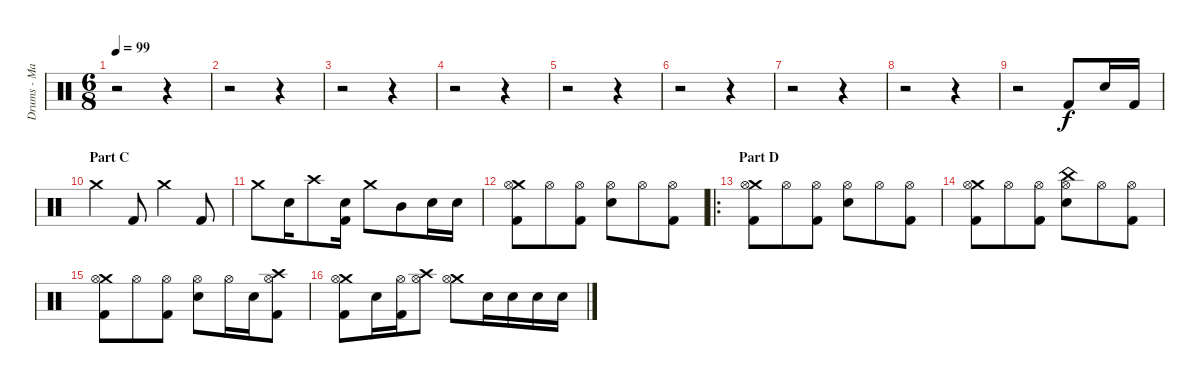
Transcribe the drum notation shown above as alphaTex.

\track ("Drums - Martin Mendez" "Drums - Ma") {instrument percussion}
\staff {score}
\articulation defaults
\ts (6 8)
\tempo 99
\clef neutral
\ks c
r.2{dy f} r.4 |
r.2 r.4 |
r.2 r.4 |
r.2 r.4 |
r.2 r.4 |
r.2 r.4 |
r.2 r.4 |
r.2 r.4 |
r.2 "Kick (hit) 2".8 "Snare (hit) 2".16 "Kick (hit) 2".16 |
\section ("" "Part C")
"Crash medium (hit)".4 "Kick (hit) 2".8 "Crash medium (hit)".4 "Kick (hit) 2".8 |
"Crash medium (hit)".8 "Snare (hit) 2".16 "Crash high (hit)".8 ("Snare (hit) 2" "Kick (hit) 2").16 "Crash medium (hit)".8 "Mid Tom (hit)".8 "Snare (hit) 2".16 "Snare (hit) 2".16 |
("Crash medium (hit)" "Hi-Hat (open)" "Kick (hit) 2").8 "Hi-Hat (open)".8 ("Hi-Hat (open)" "Kick (hit) 2").8 ("Hi-Hat (open)" "Snare (hit) 2").8 "Hi-Hat (open)".8 ("Hi-Hat (open)" "Kick (hit) 2").8 |
\ro
\section ("" "Part D")
("Crash medium (hit)" "Hi-Hat (open)" "Kick (hit) 2").8 "Hi-Hat (open)".8 ("Hi-Hat (open)" "Kick (hit) 2").8 ("Hi-Hat (open)" "Snare (hit) 2").8 "Hi-Hat (open)".8 ("Hi-Hat (open)" "Kick (hit) 2").8 |
("Crash medium (hit)" "Hi-Hat (open)" "Kick (hit) 2").8 "Hi-Hat (open)".8 ("Hi-Hat (open)" "Kick (hit) 2").8 ("China (hit)" "Hi-Hat (open)" "Snare (hit) 2").8 "Hi-Hat (open)".8 ("Hi-Hat (open)" "Kick (hit) 2").8 |
("Crash medium (hit)" "Hi-Hat (open)" "Kick (hit) 2").8 "Hi-Hat (open)".8 ("Hi-Hat (open)" "Kick (hit) 2").8 ("Hi-Hat (open)" "Snare (hit) 2").8 "Hi-Hat (open)".16 "Snare (hit) 2".16 ("Crash high (hit)" "Hi-Hat (open)" "Kick (hit) 2").8 |
("Crash medium (hit)" "Hi-Hat (open)" "Kick (hit) 2").8 "Snare (hit) 2".16 ("Hi-Hat (open)" "Kick (hit) 2").16 ("Crash high (hit)" "Hi-Hat (open)").8 ("Crash medium (hit)" "Hi-Hat (open)").8 "Snare (hit) 2".16 "Snare (hit) 2".16 "Snare (hit) 2".16 "Snare (hit) 2".16
